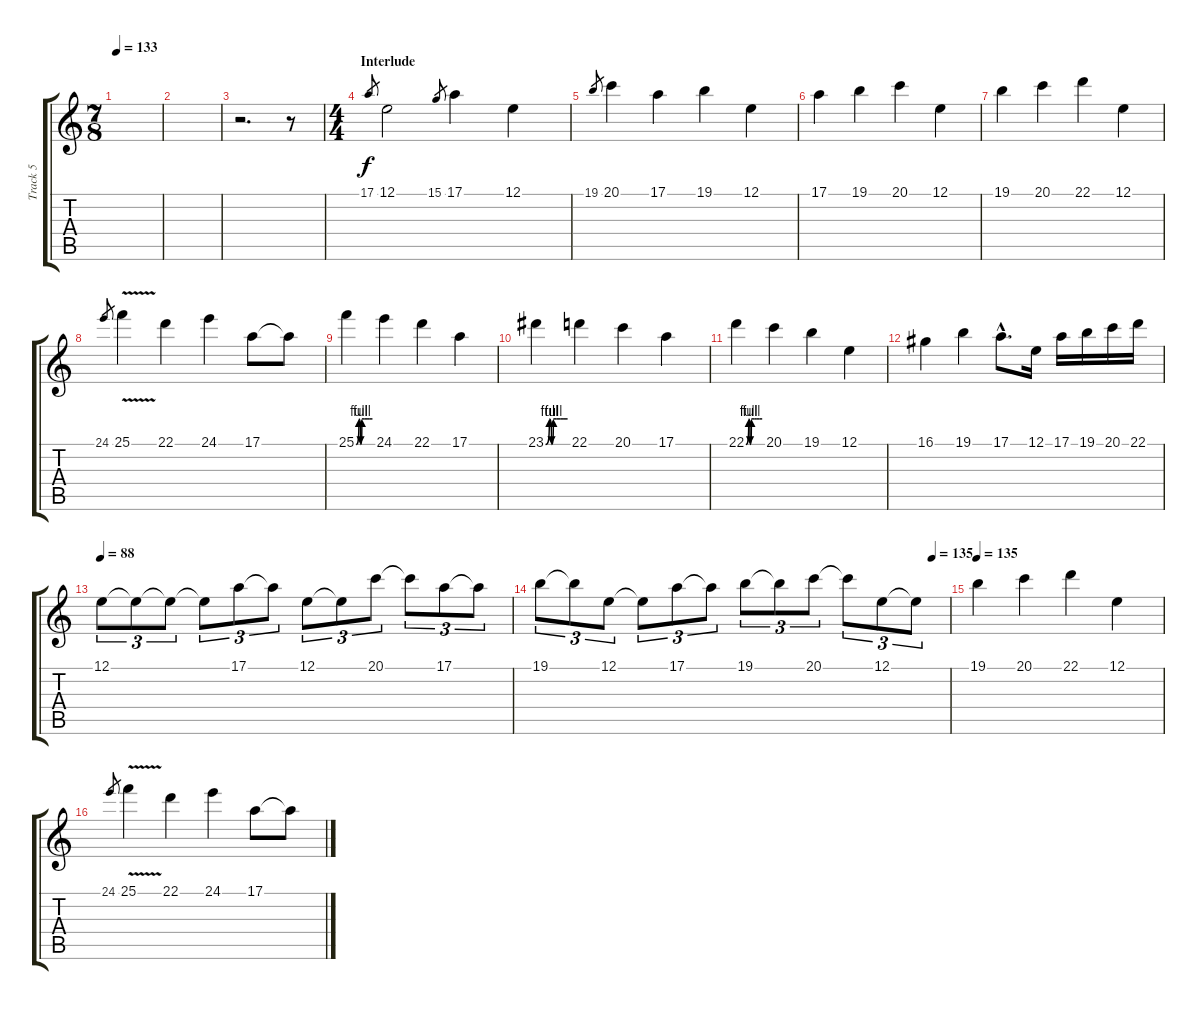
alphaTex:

\track ("Track 5" "Track 5") {instrument acousticgrandpiano}
\staff {score tabs}
\tuning (E4 B3 G3 D3 A2 E2) {hide}
\ts (7 8)
\tempo 133
\clef g2
\ks c
|
|
r.2{d} r.8{instrument lead1square} |
\ts (4 4)
\section ("" "Interlude")
17.1.8{gr} 12.1.2{volume 16 instrument lead1square} 15.1.8{gr} 17.1.4 12.1.4 |
19.1.8{gr} 20.1.4 17.1.4 19.1.4 12.1.4 |
17.1.4 19.1.4 20.1.4 12.1.4 |
19.1.4 20.1.4 22.1.4 12.1.4 |
24.1.8{gr} 25.1{v}.4 22.1.4 24.1.4 17.1.8 17.1{t}.8 |
25.1{be (custom 0 0 10 4 16 0 21 4 30 4 40 4 50 4 60 4)}.4 24.1.4 22.1.4 17.1.4 |
23.1{be (custom 0 0 10 4 16 0 21 4 30 4 40 4 50 4 60 4)}.4 22.1.4 20.1.4 17.1.4 |
22.1{be (custom 0 0 10 4 15 0 20 4 32 4 40 4 50 4 60 4)}.4 20.1.4 19.1.4 12.1.4 |
16.1.4 19.1.4 17.1{hac}.8{d} 12.1.16 17.1.16 19.1.16 20.1.16 22.1.16 |
\tempo 88
12.1.8{tu (3 2)} 12.1{t}.8{tu (3 2)} 12.1{t}.8{tu (3 2)} 12.1{t}.8{tu (3 2)} 17.1.8{tu (3 2)} 17.1{t}.8{tu (3 2)} 12.1.8{tu (3 2)} 12.1{t}.8{tu (3 2)} 20.1.8{tu (3 2)} 20.1{t}.8{tu (3 2)} 17.1.8{tu (3 2)} 17.1{t}.8{tu (3 2)} |
\tempo (135 0.9583333333333334)
19.1.8{tu (3 2)} 19.1{t}.8{tu (3 2)} 12.1.8{tu (3 2)} 12.1{t}.8{tu (3 2)} 17.1.8{tu (3 2)} 17.1{t}.8{tu (3 2)} 19.1.8{tu (3 2)} 19.1{t}.8{tu (3 2)} 20.1.8{tu (3 2)} 20.1{t}.8{tu (3 2)} 12.1.8{tu (3 2)} 12.1{t}.8{tu (3 2)} |
\tempo 135
19.1.4 20.1.4 22.1.4 12.1.4 |
24.1.8{gr} 25.1{v}.4 22.1.4 24.1.4 17.1.8 17.1{t}.8
